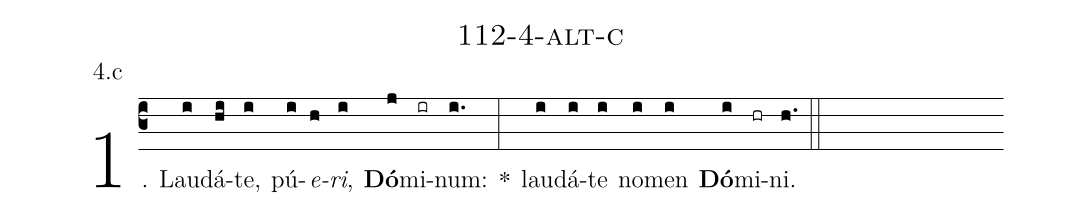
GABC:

name: 112-4-alt-c;
annotation: 4.c;
%%
(c3)1. Lau(i)dá(hi)te,(i) pú(i)<i>e</i>(h)<i>ri</i>,(i) <b>Dó</b>(j)mi(ir)num:(i.) *(:) lau(i)dá(i)te(i) no(i)men(i) <b>Dó</b>(i)mi(hr)ni.(h.) (::)
